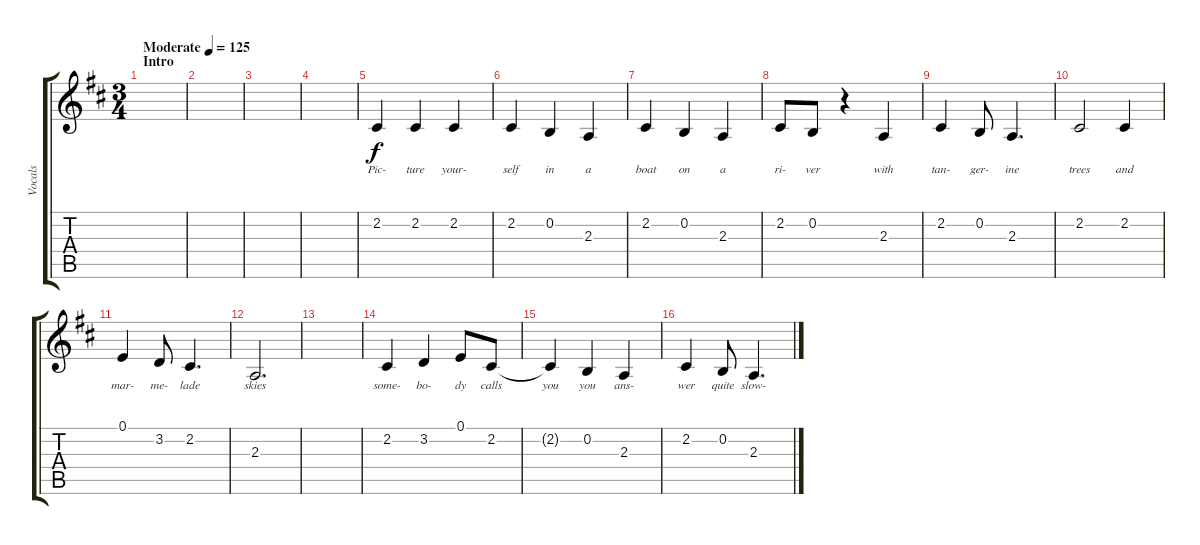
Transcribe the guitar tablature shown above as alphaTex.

\track ("Vocals" "Vocals") {instrument oboe}
\staff {score tabs}
\tuning (E4 B3 G3 D3 A2 E2) {hide}
\ts (3 4)
\section ("" "Intro")
\tempo (125 "Moderate")
\clef g2
\ks d
|
|
|
|
2.2.4{lyrics (0 "Pic-") lyrics (1 "") lyrics (2 "") lyrics (3 "") lyrics (4 "")} 2.2.4{lyrics (0 "ture") lyrics (1 "") lyrics (2 "") lyrics (3 "") lyrics (4 "")} 2.2.4{lyrics (0 "your-") lyrics (1 "") lyrics (2 "") lyrics (3 "") lyrics (4 "")} |
2.2.4{lyrics (0 "self") lyrics (1 "") lyrics (2 "") lyrics (3 "") lyrics (4 "")} 0.2.4{lyrics (0 "in") lyrics (1 "") lyrics (2 "") lyrics (3 "") lyrics (4 "")} 2.3.4{lyrics (0 "a") lyrics (1 "") lyrics (2 "") lyrics (3 "") lyrics (4 "")} |
2.2.4{lyrics (0 "boat") lyrics (1 "") lyrics (2 "") lyrics (3 "") lyrics (4 "")} 0.2.4{lyrics (0 "on") lyrics (1 "") lyrics (2 "") lyrics (3 "") lyrics (4 "")} 2.3.4{lyrics (0 "a") lyrics (1 "") lyrics (2 "") lyrics (3 "") lyrics (4 "")} |
2.2.8{lyrics (0 "ri-") lyrics (1 "") lyrics (2 "") lyrics (3 "") lyrics (4 "")} 0.2.8{lyrics (0 "ver") lyrics (1 "") lyrics (2 "") lyrics (3 "") lyrics (4 "")} r.4 2.3.4{lyrics (0 "with") lyrics (1 "") lyrics (2 "") lyrics (3 "") lyrics (4 "")} |
2.2.4{lyrics (0 "tan-") lyrics (1 "") lyrics (2 "") lyrics (3 "") lyrics (4 "")} 0.2.8{lyrics (0 "ger-") lyrics (1 "") lyrics (2 "") lyrics (3 "") lyrics (4 "")} 2.3.4{d lyrics (0 "ine") lyrics (1 "") lyrics (2 "") lyrics (3 "") lyrics (4 "")} |
2.2.2{lyrics (0 "trees") lyrics (1 "") lyrics (2 "") lyrics (3 "") lyrics (4 "")} 2.2.4{lyrics (0 "and") lyrics (1 "") lyrics (2 "") lyrics (3 "") lyrics (4 "")} |
0.1.4{lyrics (0 "mar-") lyrics (1 "") lyrics (2 "") lyrics (3 "") lyrics (4 "")} 3.2.8{lyrics (0 "me-") lyrics (1 "") lyrics (2 "") lyrics (3 "") lyrics (4 "")} 2.2.4{d lyrics (0 "lade") lyrics (1 "") lyrics (2 "") lyrics (3 "") lyrics (4 "")} |
2.3.2{d lyrics (0 "skies") lyrics (1 "") lyrics (2 "") lyrics (3 "") lyrics (4 "")} |
|
2.2.4{lyrics (0 "some-") lyrics (1 "") lyrics (2 "") lyrics (3 "") lyrics (4 "")} 3.2.4{lyrics (0 "bo-") lyrics (1 "") lyrics (2 "") lyrics (3 "") lyrics (4 "")} 0.1.8{lyrics (0 "dy") lyrics (1 "") lyrics (2 "") lyrics (3 "") lyrics (4 "")} 2.2.8{lyrics (0 "calls") lyrics (1 "") lyrics (2 "") lyrics (3 "") lyrics (4 "")} |
2.2{t}.4{lyrics (0 "you") lyrics (1 "") lyrics (2 "") lyrics (3 "") lyrics (4 "")} 0.2.4{lyrics (0 "you") lyrics (1 "") lyrics (2 "") lyrics (3 "") lyrics (4 "")} 2.3.4{lyrics (0 "ans-") lyrics (1 "") lyrics (2 "") lyrics (3 "") lyrics (4 "")} |
2.2.4{lyrics (0 "wer") lyrics (1 "") lyrics (2 "") lyrics (3 "") lyrics (4 "")} 0.2.8{lyrics (0 "quite") lyrics (1 "") lyrics (2 "") lyrics (3 "") lyrics (4 "")} 2.3.4{d lyrics (0 "slow-") lyrics (1 "") lyrics (2 "") lyrics (3 "") lyrics (4 "")}
